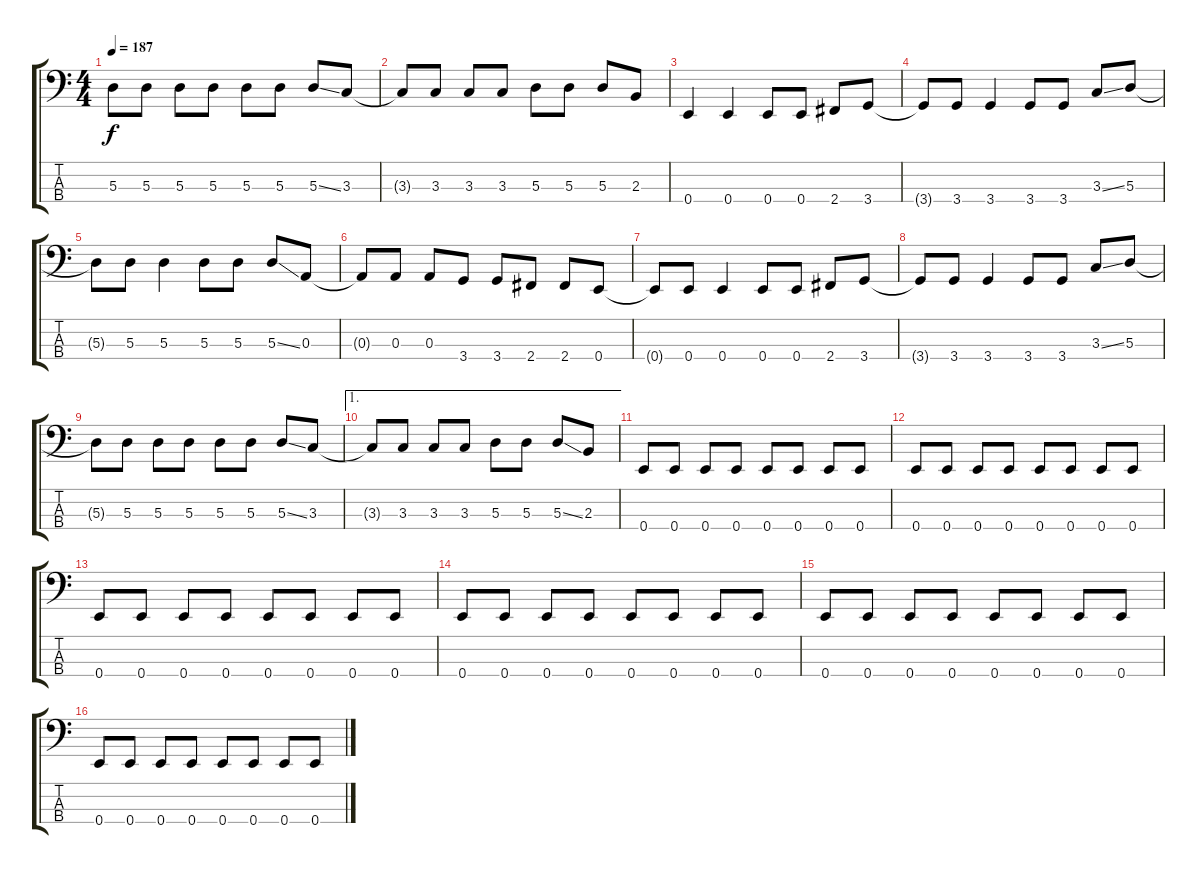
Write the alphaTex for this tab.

\track "" {instrument electricbasspick}
\staff {score tabs}
\tuning (G2 D2 A1 E1) {hide}
\ts (4 4)
\tempo 187
\clef f4
\ks c
5.3{t}.8{dy f} 5.3.8 5.3.8 5.3.8 5.3.8 5.3.8 5.3{ss}.8 3.3.8 |
3.3{t}.8 3.3.8 3.3.8 3.3.8 5.3.8 5.3.8 5.3.8 2.3.8 |
0.4.4 0.4.4 0.4.8 0.4.8 2.4.8 3.4.8 |
3.4{t}.8 3.4.8 3.4.4 3.4.8 3.4.8 3.3{ss}.8 5.3.8 |
5.3{t}.8 5.3.8 5.3.4 5.3.8 5.3.8 5.3{ss}.8 0.3.8 |
0.3{t}.8 0.3.8 0.3.8 3.4.8 3.4.8 2.4.8 2.4.8 0.4.8 |
0.4{t}.8 0.4.8 0.4.4 0.4.8 0.4.8 2.4.8 3.4.8 |
3.4{t}.8 3.4.8 3.4.4 3.4.8 3.4.8 3.3{ss}.8 5.3.8 |
5.3{t}.8 5.3.8 5.3.8 5.3.8 5.3.8 5.3.8 5.3{ss}.8 3.3.8 |
\ae 1
3.3{t}.8 3.3.8 3.3.8 3.3.8 5.3.8 5.3.8 5.3{ss}.8 2.3.8 |
0.4.8 0.4.8 0.4.8 0.4.8 0.4.8 0.4.8 0.4.8 0.4.8 |
0.4.8 0.4.8 0.4.8 0.4.8 0.4.8 0.4.8 0.4.8 0.4.8 |
0.4.8 0.4.8 0.4.8 0.4.8 0.4.8 0.4.8 0.4.8 0.4.8 |
0.4.8 0.4.8 0.4.8 0.4.8 0.4.8 0.4.8 0.4.8 0.4.8 |
0.4.8 0.4.8 0.4.8 0.4.8 0.4.8 0.4.8 0.4.8 0.4.8 |
0.4.8 0.4.8 0.4.8 0.4.8 0.4.8 0.4.8 0.4.8 0.4.8
